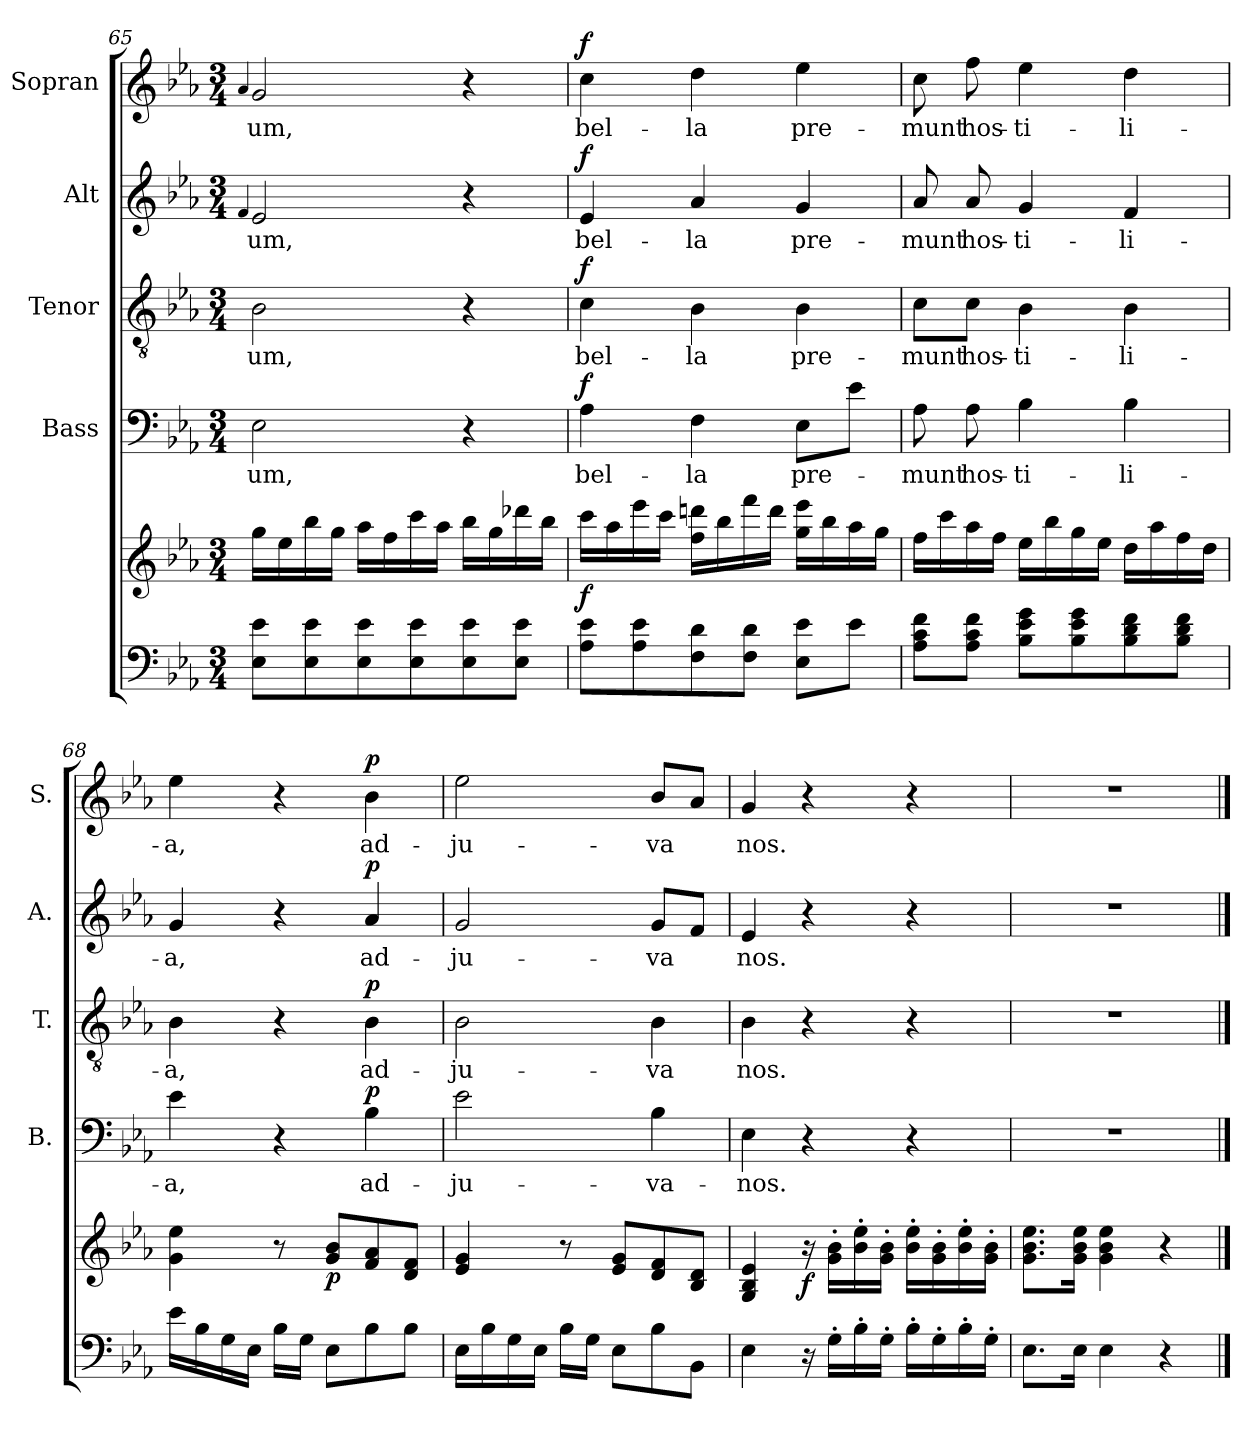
**kern	**kern	**dynam	**kern	**text	**dynam	**kern	**text	**dynam	**kern	**text	**dynam	**kern	**text	**dynam
*part5	*part5	*part5	*part4	*part4	*part4	*part3	*part3	*part3	*part2	*part2	*part2	*part1	*part1	*part1
*staff6	*staff5	*staff5/6	*staff4	*staff4	*staff4	*staff3	*staff3	*staff3	*staff2	*staff2	*staff2	*staff1	*staff1	*staff1
*	*	*	*I"Bass	*	*	*I"Tenor	*	*	*I"Alt	*	*	*I"Sopran	*	*
*	*	*	*I'B.	*	*	*I'T.	*	*	*I'A.	*	*	*I'S.	*	*
*clefF4	*clefG2	*	*clefF4	*	*	*clefGv2	*	*	*clefG2	*	*	*clefG2	*	*
*k[b-e-a-]	*k[b-e-a-]	*	*k[b-e-a-]	*	*	*k[b-e-a-]	*	*	*k[b-e-a-]	*	*	*k[b-e-a-]	*	*
*E-:	*E-:	*	*E-:	*	*	*E-:	*	*	*E-:	*	*	*E-:	*	*
*M3/4	*M3/4	*	*M3/4	*	*	*M3/4	*	*	*M3/4	*	*	*M3/4	*	*
=65	=65	=65	=65	=65	=65	=65	=65	=65	=65	=65	=65	=65	=65	=65
.	.	.	.	.	.	.	.	.	4qqf/	.	.	4qqa-/	.	.
!	!	!	!	!LO:LY:b	!	!	!LO:LY:b	!	!	!LO:LY:b	!	!	!LO:LY:b	!
8E-\ 8e-\L	16gg\LL	.	2E-\	-um,	.	2B-\	-um,	.	2e-/	-um,	.	2g/	-um,	.
.	16ee-\	.	.	.	.	.	.	.	.	.	.	.	.	.
8E-\ 8e-\	16bb-\	.	.	.	.	.	.	.	.	.	.	.	.	.
.	16gg\JJ	.	.	.	.	.	.	.	.	.	.	.	.	.
8E-\ 8e-\	16aa-\LL	.	.	.	.	.	.	.	.	.	.	.	.	.
.	16ff\	.	.	.	.	.	.	.	.	.	.	.	.	.
8E-\ 8e-\	16ccc\	.	.	.	.	.	.	.	.	.	.	.	.	.
.	16aa-\JJ	.	.	.	.	.	.	.	.	.	.	.	.	.
8E-\ 8e-\	16bb-\LL	.	4r	.	.	4r	.	.	4r	.	.	4r	.	.
.	16gg\	.	.	.	.	.	.	.	.	.	.	.	.	.
8E-\ 8e-\J	16ddd-X\	.	.	.	.	.	.	.	.	.	.	.	.	.
.	16bb-\JJ	.	.	.	.	.	.	.	.	.	.	.	.	.
=66	=66	=66	=66	=66	=66	=66	=66	=66	=66	=66	=66	=66	=66	=66
!	!	!LO:DY:b	!	!LO:LY:b	!LO:DY:a	!	!LO:LY:b	!LO:DY:a	!	!LO:LY:b	!LO:DY:a	!	!LO:LY:b	!LO:DY:a
8A-\ 8e-\L	16ccc\LL	f	4A-\	bel-	f	4c\	bel-	f	4e-/	bel-	f	4cc\	bel-	f
.	16aa-\	.	.	.	.	.	.	.	.	.	.	.	.	.
8A-\ 8e-\	16eee-\	.	.	.	.	.	.	.	.	.	.	.	.	.
.	16ccc\JJ	.	.	.	.	.	.	.	.	.	.	.	.	.
!	!	!	!	!LO:LY:b	!	!	!LO:LY:b	!	!	!LO:LY:b	!	!	!LO:LY:b	!
8F\ 8d\	16ff\ 16dddn\LL	.	4F\	-la	.	4B-\	-la	.	4a-/	-la	.	4dd\	-la	.
.	16bb-\	.	.	.	.	.	.	.	.	.	.	.	.	.
8F\ 8d\J	16fff\	.	.	.	.	.	.	.	.	.	.	.	.	.
.	16ddd\JJ	.	.	.	.	.	.	.	.	.	.	.	.	.
!	!	!	!	!LO:LY:b	!	!	!LO:LY:b	!	!	!LO:LY:b	!	!	!LO:LY:b	!
8E-\ 8e-\L	16gg\ 16eee-\LL	.	8E-\L	pre-	.	4B-\	pre-	.	4g/	pre-	.	4ee-\	pre-	.
.	16bb-\	.	.	.	.	.	.	.	.	.	.	.	.	.
8e-\J	16aa-\	.	8e-\J	.	.	.	.	.	.	.	.	.	.	.
.	16gg\JJ	.	.	.	.	.	.	.	.	.	.	.	.	.
=67	=67	=67	=67	=67	=67	=67	=67	=67	=67	=67	=67	=67	=67	=67
!	!	!	!	!LO:LY:b	!	!	!LO:LY:b	!	!	!LO:LY:b	!	!	!LO:LY:b	!
8A-\ 8c\ 8f\L	16ff\LL	.	8A-\	-munt	.	8c\L	-munt	.	8a-/	-munt	.	8cc\	-munt	.
.	16ccc\	.	.	.	.	.	.	.	.	.	.	.	.	.
!	!	!	!	!LO:LY:b	!	!	!LO:LY:b	!	!	!LO:LY:b	!	!	!LO:LY:b	!
8A-\ 8c\ 8f\J	16aa-\	.	8A-\	hos-	.	8c\J	hos-	.	8a-/	hos-	.	8ff\	hos-	.
.	16ff\JJ	.	.	.	.	.	.	.	.	.	.	.	.	.
!	!	!	!	!LO:LY:b	!	!	!LO:LY:b	!	!	!LO:LY:b	!	!	!LO:LY:b	!
8B-\ 8e-\ 8g\L	16ee-\LL	.	4B-\	-ti-	.	4B-\	-ti-	.	4g/	-ti-	.	4ee-\	-ti-	.
.	16bb-\	.	.	.	.	.	.	.	.	.	.	.	.	.
8B-\ 8e-\ 8g\	16gg\	.	.	.	.	.	.	.	.	.	.	.	.	.
.	16ee-\JJ	.	.	.	.	.	.	.	.	.	.	.	.	.
!	!	!	!	!LO:LY:b	!	!	!LO:LY:b	!	!	!LO:LY:b	!	!	!LO:LY:b	!
8B-\ 8d\ 8f\	16dd\LL	.	4B-\	-li-	.	4B-\	-li-	.	4f/	-li-	.	4dd\	-li-	.
.	16aa-\	.	.	.	.	.	.	.	.	.	.	.	.	.
8B-\ 8d\ 8f\J	16ff\	.	.	.	.	.	.	.	.	.	.	.	.	.
.	16dd\JJ	.	.	.	.	.	.	.	.	.	.	.	.	.
!!LO:LB:g=z
=68	=68	=68	=68	=68	=68	=68	=68	=68	=68	=68	=68	=68	=68	=68
!	!	!	!	!LO:LY:b	!	!	!LO:LY:b	!	!	!LO:LY:b	!	!	!LO:LY:b	!
16e-\LL	4g\ 4ee-\	.	4e-\	-a,	.	4B-\	-a,	.	4g/	-a,	.	4ee-\	-a,	.
16B-\	.	.	.	.	.	.	.	.	.	.	.	.	.	.
16G\	.	.	.	.	.	.	.	.	.	.	.	.	.	.
16E-\JJ	.	.	.	.	.	.	.	.	.	.	.	.	.	.
16B-\LL	8r	.	4r	.	.	4r	.	.	4r	.	.	4r	.	.
16G\JJ	.	.	.	.	.	.	.	.	.	.	.	.	.	.
!	!	!LO:DY:b	!	!	!	!	!	!	!	!	!	!	!	!
8E-\L	8g/ 8b-/L	p	.	.	.	.	.	.	.	.	.	.	.	.
!	!	!	!	!LO:LY:b	!LO:DY:a	!	!LO:LY:b	!LO:DY:a	!	!LO:LY:b	!LO:DY:a	!	!LO:LY:b	!LO:DY:a
8B-\	8f/ 8a-/	.	4B-\	ad-	p	4B-\	ad-	p	4a-/	ad-	p	4b-\	ad-	p
8B-\J	8d/ 8f/J	.	.	.	.	.	.	.	.	.	.	.	.	.
=69	=69	=69	=69	=69	=69	=69	=69	=69	=69	=69	=69	=69	=69	=69
!	!	!	!	!LO:LY:b	!	!	!LO:LY:b	!	!	!LO:LY:b	!	!	!LO:LY:b	!
16E-\LL	4e-/ 4g/	.	2e-\	-ju-	.	2B-\	-ju-	.	2g/	-ju-	.	2ee-\	-ju-	.
16B-\	.	.	.	.	.	.	.	.	.	.	.	.	.	.
16G\	.	.	.	.	.	.	.	.	.	.	.	.	.	.
16E-\JJ	.	.	.	.	.	.	.	.	.	.	.	.	.	.
16B-\LL	8r	.	.	.	.	.	.	.	.	.	.	.	.	.
16G\JJ	.	.	.	.	.	.	.	.	.	.	.	.	.	.
8E-\L	8e-/ 8g/L	.	.	.	.	.	.	.	.	.	.	.	.	.
!	!	!	!	!LO:LY:b	!	!	!LO:LY:b	!	!	!LO:LY:b	!	!	!LO:LY:b	!
8B-\	8d/ 8f/	.	4B-\	-va-	.	4B-\	-va	.	8g/L	-va	.	8b-/L	-va	.
8BB-\J	8B-/ 8d/J	.	.	.	.	.	.	.	8f/J	.	.	8a-/J	.	.
=70	=70	=70	=70	=70	=70	=70	=70	=70	=70	=70	=70	=70	=70	=70
!	!	!	!	!LO:LY:b	!	!	!LO:LY:b	!	!	!LO:LY:b	!	!	!LO:LY:b	!
4E-\	4G/ 4B-/ 4e-/	.	4E-\	-nos.	.	4B-\	nos.	.	4e-/	nos.	.	4g/	nos.	.
!	!	!LO:DY:b	!	!	!	!	!	!	!	!	!	!	!	!
16r	16r	f	4r	.	.	4r	.	.	4r	.	.	4r	.	.
16G'>\LL	16g\'> 16b-\'>LL	.	.	.	.	.	.	.	.	.	.	.	.	.
16B-'>\	16b-\'> 16ee-\'>	.	.	.	.	.	.	.	.	.	.	.	.	.
16G'>\JJ	16g\'> 16b-\'>JJ	.	.	.	.	.	.	.	.	.	.	.	.	.
16B-'>\LL	16b-\'> 16ee-\'>LL	.	4r	.	.	4r	.	.	4r	.	.	4r	.	.
16G'>\	16g\'> 16b-\'>	.	.	.	.	.	.	.	.	.	.	.	.	.
16B-'>\	16b-\'> 16ee-\'>	.	.	.	.	.	.	.	.	.	.	.	.	.
16G'>\JJ	16g\'> 16b-\'>JJ	.	.	.	.	.	.	.	.	.	.	.	.	.
=71	=71	=71	=71	=71	=71	=71	=71	=71	=71	=71	=71	=71	=71	=71
8.E-\L	8.g\ 8.b-\ 8.ee-\L	.	2.r	.	.	2.r	.	.	2.r	.	.	2.r	.	.
16E-\Jk	16g\ 16b-\ 16ee-\Jk	.	.	.	.	.	.	.	.	.	.	.	.	.
4E-\	4g\ 4b-\ 4ee-\	.	.	.	.	.	.	.	.	.	.	.	.	.
4r	4r	.	.	.	.	.	.	.	.	.	.	.	.	.
==	==	==	==	==	==	==	==	==	==	==	==	==	==	==
*-	*-	*-	*-	*-	*-	*-	*-	*-	*-	*-	*-	*-	*-	*-
